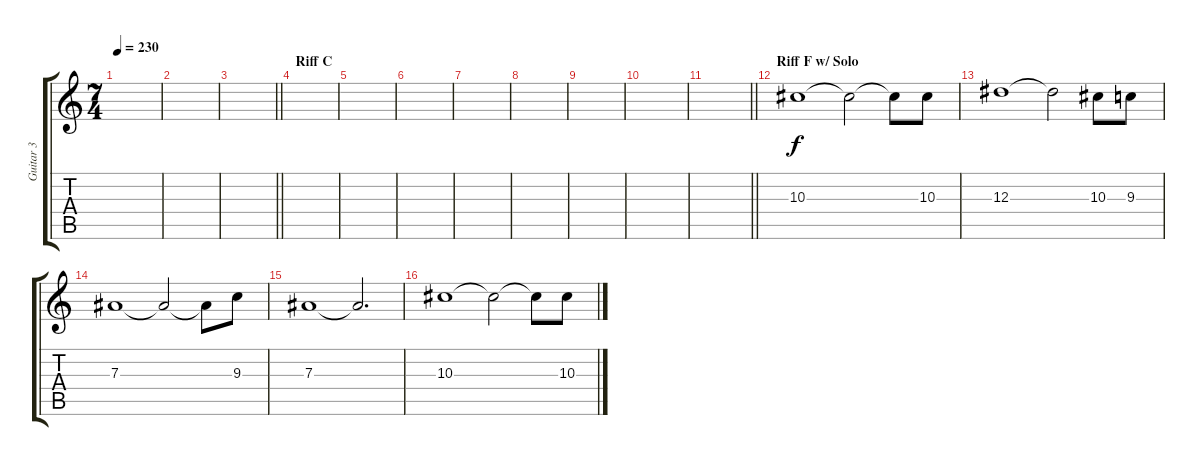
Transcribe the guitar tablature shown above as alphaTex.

\track ("Guitar 3" "Guitar 3") {instrument distortionguitar}
\staff {score tabs}
\tuning (C4 G3 Eb3 Bb2 F2 C2) {hide}
\ts (7 4)
\tempo 230
\clef g2
\ks c
|
|
\barLineRight lightlight
|
\section ("" "Riff C")
|
|
|
|
|
|
|
\barLineRight lightlight
|
\section ("" "Riff F w/ Solo")
10.3.1{volume 11} 10.3{t}.2 10.3{t}.8 10.3.8 |
12.3.1 12.3{t}.2 10.3.8 9.3.8 |
7.3.1 7.3{t}.2 7.3{t}.8 9.3.8 |
7.3.1 7.3{t}.2{d} |
10.3.1 10.3{t}.2 10.3{t}.8 10.3.8
